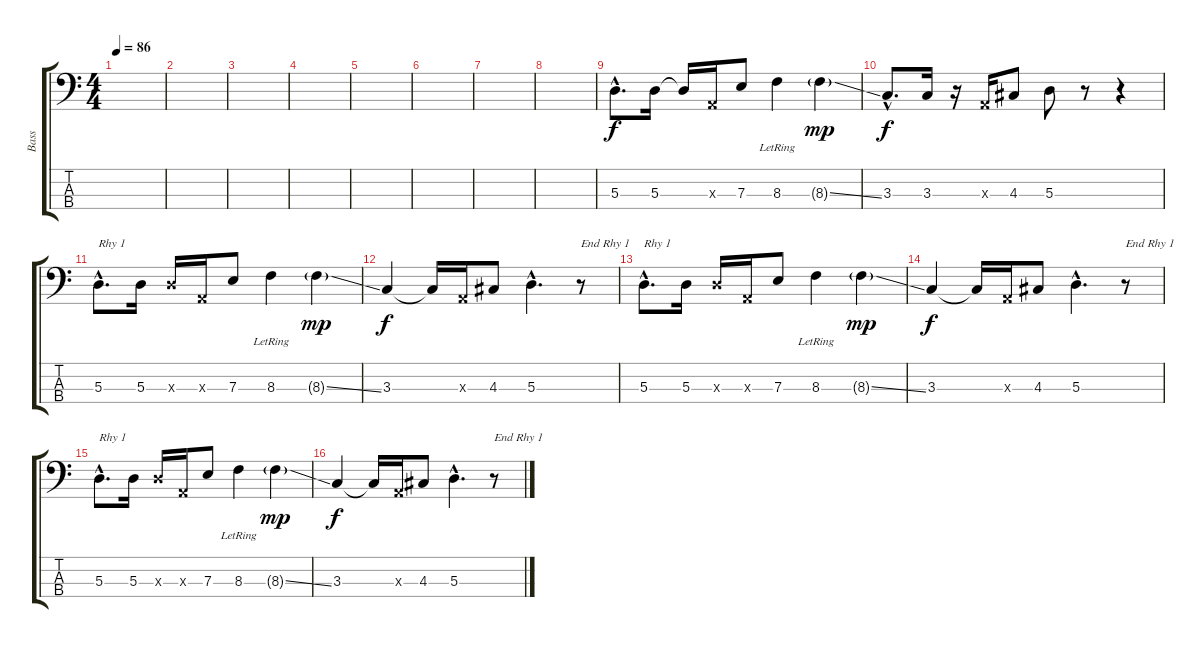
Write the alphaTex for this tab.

\track ("Bass" "Bass") {instrument electricbassfinger}
\staff {score tabs}
\tuning (G2 D2 A1 E1) {hide}
\ts (4 4)
\tempo 86
\clef f4
\ks c
|
|
|
|
|
|
|
|
5.3{hac}.8{d} 5.3.16 5.3{t}.16 0.3{x}.16 7.3.8 8.3{lr}.4 8.3{ss g}.4{dy mp} |
3.3{hac}.8{d dy f} 3.3.16 r.16 0.3{x}.16 4.3.8 5.3.8 r.8 r.4 |
5.3{hac}.8{d txt "Rhy 1"} 5.3.16 5.3{x}.16 0.3{x}.16 7.3.8 8.3{lr}.4 8.3{ss g}.4{dy mp} |
3.3.4{dy f} 3.3{t}.16 0.3{x}.16 4.3.8 5.3{hac}.4{d} r.8{txt "End Rhy 1"} |
5.3{hac}.8{d txt "Rhy 1"} 5.3.16 5.3{x}.16 0.3{x}.16 7.3.8 8.3{lr}.4 8.3{ss g}.4{dy mp} |
3.3.4{dy f} 3.3{t}.16 0.3{x}.16 4.3.8 5.3{hac}.4{d} r.8{txt "End Rhy 1"} |
5.3{hac}.8{d txt "Rhy 1"} 5.3.16 5.3{x}.16 0.3{x}.16 7.3.8 8.3{lr}.4 8.3{ss g}.4{dy mp} |
3.3.4{dy f} 3.3{t}.16 0.3{x}.16 4.3.8 5.3{hac}.4{d} r.8{txt "End Rhy 1"}
